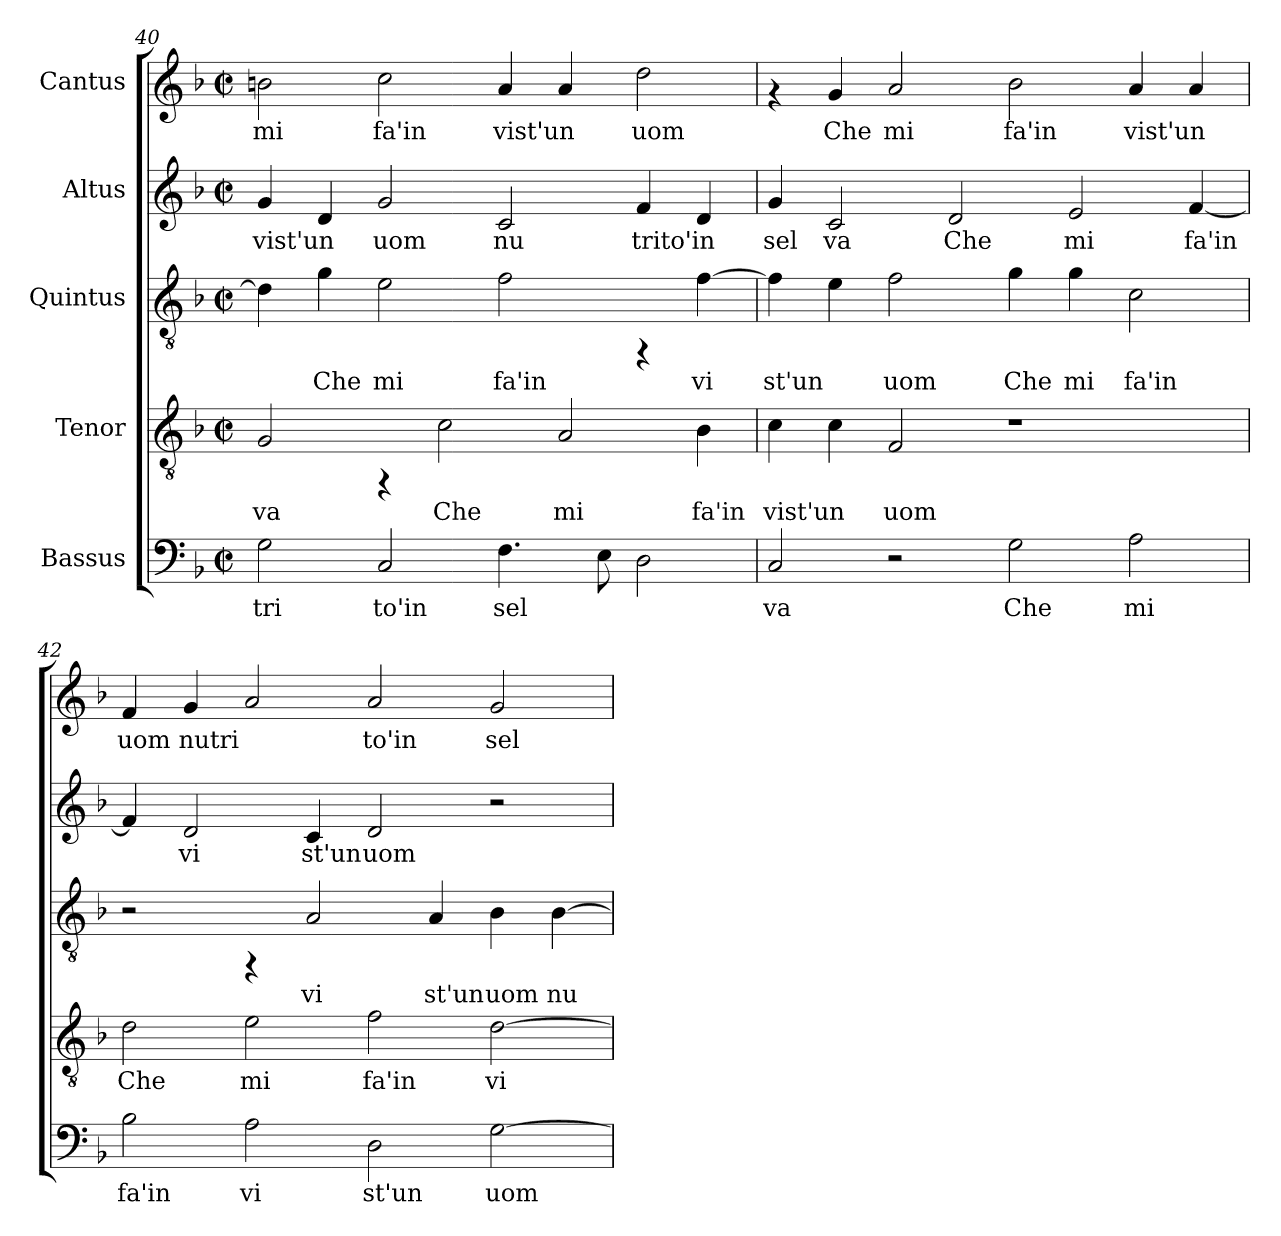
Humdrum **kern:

**kern	**text	**kern	**text	**kern	**text	**kern	**text	**kern	**text
*part5	*part5	*part4	*part4	*part3	*part3	*part2	*part2	*part1	*part1
*staff5	*staff5	*staff4	*staff4	*staff3	*staff3	*staff2	*staff2	*staff1	*staff1
*I"Bassus	*	*I"Tenor	*	*I"Quintus	*	*I"Altus	*	*I"Cantus	*
*clefF4	*	*clefGv2	*	*clefGv2	*	*clefG2	*	*clefG2	*
*k[b-]	*	*k[b-]	*	*k[b-]	*	*k[b-]	*	*k[b-]	*
*F:	*	*F:	*	*F:	*	*F:	*	*F:	*
*M2/2	*	*M2/2	*	*M2/2	*	*M2/2	*	*M2/2	*
*met(c|)	*	*met(c|)	*	*met(c|)	*	*met(c|)	*	*met(c|)	*
=40	=40	=40	=40	=40	=40	=40	=40	=40	=40
!	!LO:LY:b:cj	!	!LO:LY:b:cj	!	!LO:LY:b:cj	!	!LO:LY:b:cj	!	!LO:LY:b:cj
2G\	tri	2G/	-va	4d\]	.	4g/	vist'un	2bn\	mi
!	!	!	!	!	!LO:LY:b:cj	!	!LO:LY:b:cj	!	!
.	.	.	.	4g\	Che	4d/	.	.	.
!	!LO:LY:b:cj	!	!	!	!LO:LY:b:cj	!	!LO:LY:b:cj	!	!LO:LY:b:cj
2C/	to'in	4rFF	.	2e\	mi	2g/	uom	2cc\	fa'in
!	!	!	!LO:LY:b:cj	!	!	!	!	!	!
.	.	2c\	Che	.	.	.	.	.	.
!	!LO:LY:b:cj	!	!	!	!LO:LY:b:cj	!	!LO:LY:b:cj	!	!LO:LY:b:cj
4.F\	sel	.	.	2f\	fa'in	2c/	nu	4a/	vist'un
!	!	!	!LO:LY:b:cj	!	!	!	!	!	!LO:LY:b:cj
.	.	2A/	mi	.	.	.	.	4a/	.
!	!LO:LY:b:cj	!	!	!	!	!	!	!	!
8E\	.	.	.	.	.	.	.	.	.
!	!LO:LY:b:cj	!	!	!	!	!	!LO:LY:b:cj	!	!LO:LY:b:cj
2D\	.	.	.	4rFF	.	4f/	trito'in	2dd\	uom
!	!	!	!LO:LY:b:cj	!	!LO:LY:b:cj	!	!LO:LY:b:cj	!	!
.	.	4B-\	fa'in	[>4f\	vi	4d/	.	.	.
=41	=41	=41	=41	=41	=41	=41	=41	=41	=41
!	!LO:LY:b:cj	!	!LO:LY:b:cj	!	!LO:LY:b:cj	!	!LO:LY:b:cj	!	!
2C/	va	4c\	vist'un	4f\]	st'un	4g/	sel	4rf	.
!	!	!	!LO:LY:b:cj	!	!LO:LY:b:cj	!	!LO:LY:b:cj	!	!LO:LY:b:cj
.	.	4c\	.	4e\	.	2c/	va	4g/	Che
!	!	!	!LO:LY:b:cj	!	!LO:LY:b:cj	!	!	!	!LO:LY:b:cj
2r	.	2F/	uom	2f\	uom	.	.	2a/	mi
!	!	!	!	!	!	!	!LO:LY:b:cj	!	!
.	.	.	.	.	.	2d/	Che	.	.
!	!LO:LY:b:cj	!	!	!	!LO:LY:b:cj	!	!	!	!LO:LY:b:cj
2G\	Che	1r	.	4g\	Che	.	.	2b-\	fa'in
!	!	!	!	!	!LO:LY:b:cj	!	!LO:LY:b:cj	!	!
.	.	.	.	4g\	mi	2e/	mi	.	.
!	!LO:LY:b:cj	!	!	!	!LO:LY:b:cj	!	!	!	!LO:LY:b:cj
2A\	mi	.	.	2c\	fa'in	.	.	4a/	vist'un
!	!	!	!	!	!	!	!LO:LY:b:cj	!	!LO:LY:b:cj
.	.	.	.	.	.	[<4f/	fa'in	4a/	.
!!LO:LB:g=z
=42	=42	=42	=42	=42	=42	=42	=42	=42	=42
!	!LO:LY:b:cj	!	!LO:LY:b:cj	!	!	!	!LO:LY:b:cj	!	!LO:LY:b:cj
2B-\	fa'in	2d\	Che	2r	.	4f/]	.	4f/	uom
!	!	!	!	!	!	!	!LO:LY:b:cj	!	!LO:LY:b:cj
.	.	.	.	.	.	2d/	vi	4g/	nutri
!	!LO:LY:b:cj	!	!LO:LY:b:cj	!	!	!	!	!	!LO:LY:b:cj
2A\	vi	2e\	mi	4rFF	.	.	.	2a/	.
!	!	!	!	!	!LO:LY:b:cj	!	!LO:LY:b:cj	!	!
.	.	.	.	2A/	vi	4c/	st'un	.	.
!	!LO:LY:b:cj	!	!LO:LY:b:cj	!	!	!	!LO:LY:b:cj	!	!LO:LY:b:cj
2D\	st'un	2f\	fa'in	.	.	2d/	uom	2a/	to'in
!	!	!	!	!	!LO:LY:b:cj	!	!	!	!
.	.	.	.	4A/	st'un	.	.	.	.
!	!LO:LY:b:cj	!	!LO:LY:b:cj	!	!LO:LY:b:cj	!	!	!	!LO:LY:b:cj
[>2G\	uom	[>2d\	vi	4B-\	uom	2r	.	2g/	sel
!	!	!	!	!	!LO:LY:b:cj	!	!	!	!
.	.	.	.	[>4B-\	nu	.	.	.	.
=	=	=	=	=	=	=	=	=	=
*-	*-	*-	*-	*-	*-	*-	*-	*-	*-
